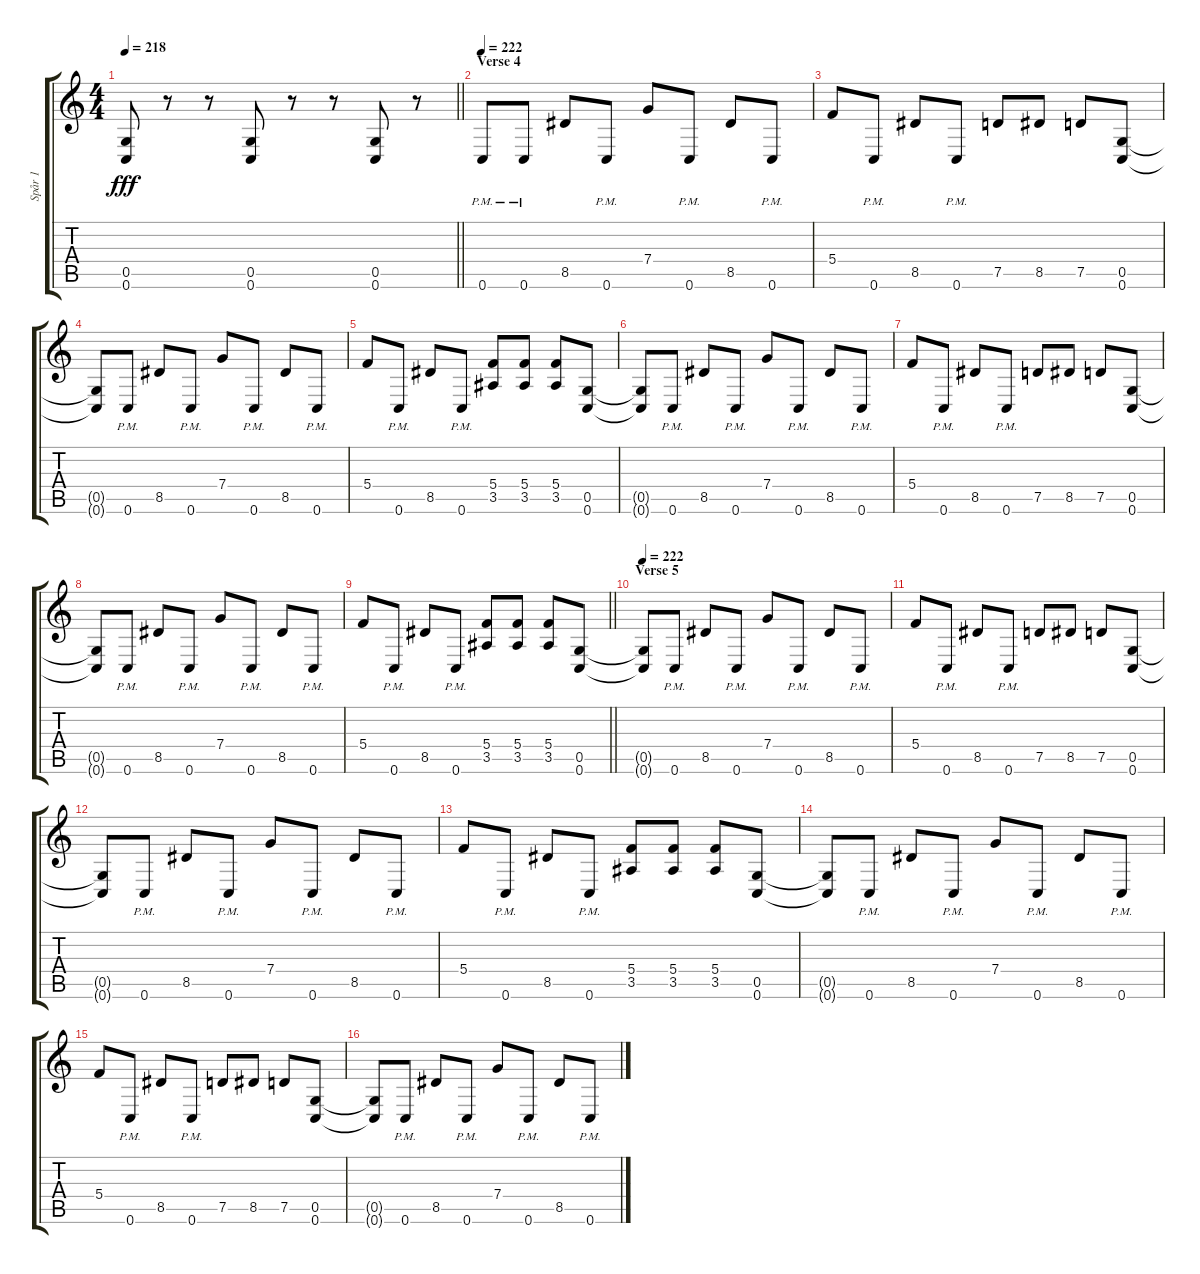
\track ("Spår 1" "Spår 1") {instrument distortionguitar}
\staff {score tabs}
\tuning (D4 A3 F3 C3 G2 C2) {hide}
\ts (4 4)
\tempo 218
\clef g2
\barLineRight lightlight
\ks c
(0.5 0.6).8{dy fff} r.8 r.8 (0.5 0.6).8 r.8 r.8 (0.5 0.6).8 r.8 |
\section ("" "Verse 4")
\tempo 222
0.6{pm}.8 0.6{pm}.8 8.5.8 0.6{pm}.8 7.4.8 0.6{pm}.8 8.5.8 0.6{pm}.8 |
5.4.8 0.6{pm}.8 8.5.8 0.6{pm}.8 7.5.8 8.5.8 7.5.8 (0.5 0.6).8 |
(0.5{t} 0.6{t}).8 0.6{pm}.8 8.5.8 0.6{pm}.8 7.4.8 0.6{pm}.8 8.5.8 0.6{pm}.8 |
5.4.8 0.6{pm}.8 8.5.8 0.6{pm}.8 (5.4 3.5).8 (5.4 3.5).8 (5.4 3.5).8 (0.5 0.6).8 |
(0.5{t} 0.6{t}).8 0.6{pm}.8 8.5.8 0.6{pm}.8 7.4.8 0.6{pm}.8 8.5.8 0.6{pm}.8 |
5.4.8 0.6{pm}.8 8.5.8 0.6{pm}.8 7.5.8 8.5.8 7.5.8 (0.5 0.6).8 |
(0.5{t} 0.6{t}).8 0.6{pm}.8 8.5.8 0.6{pm}.8 7.4.8 0.6{pm}.8 8.5.8 0.6{pm}.8 |
\barLineRight lightlight
5.4.8 0.6{pm}.8 8.5.8 0.6{pm}.8 (5.4 3.5).8 (5.4 3.5).8 (5.4 3.5).8 (0.5 0.6).8 |
\section ("" "Verse 5")
\tempo 222
(0.5{t} 0.6{t}).8 0.6{pm}.8 8.5.8 0.6{pm}.8 7.4.8 0.6{pm}.8 8.5.8 0.6{pm}.8 |
5.4.8 0.6{pm}.8 8.5.8 0.6{pm}.8 7.5.8 8.5.8 7.5.8 (0.5 0.6).8 |
(0.5{t} 0.6{t}).8 0.6{pm}.8 8.5.8 0.6{pm}.8 7.4.8 0.6{pm}.8 8.5.8 0.6{pm}.8 |
5.4.8 0.6{pm}.8 8.5.8 0.6{pm}.8 (5.4 3.5).8 (5.4 3.5).8 (5.4 3.5).8 (0.5 0.6).8 |
(0.5{t} 0.6{t}).8 0.6{pm}.8 8.5.8 0.6{pm}.8 7.4.8 0.6{pm}.8 8.5.8 0.6{pm}.8 |
5.4.8 0.6{pm}.8 8.5.8 0.6{pm}.8 7.5.8 8.5.8 7.5.8 (0.5 0.6).8 |
(0.5{t} 0.6{t}).8 0.6{pm}.8 8.5.8 0.6{pm}.8 7.4.8 0.6{pm}.8 8.5.8 0.6{pm}.8
